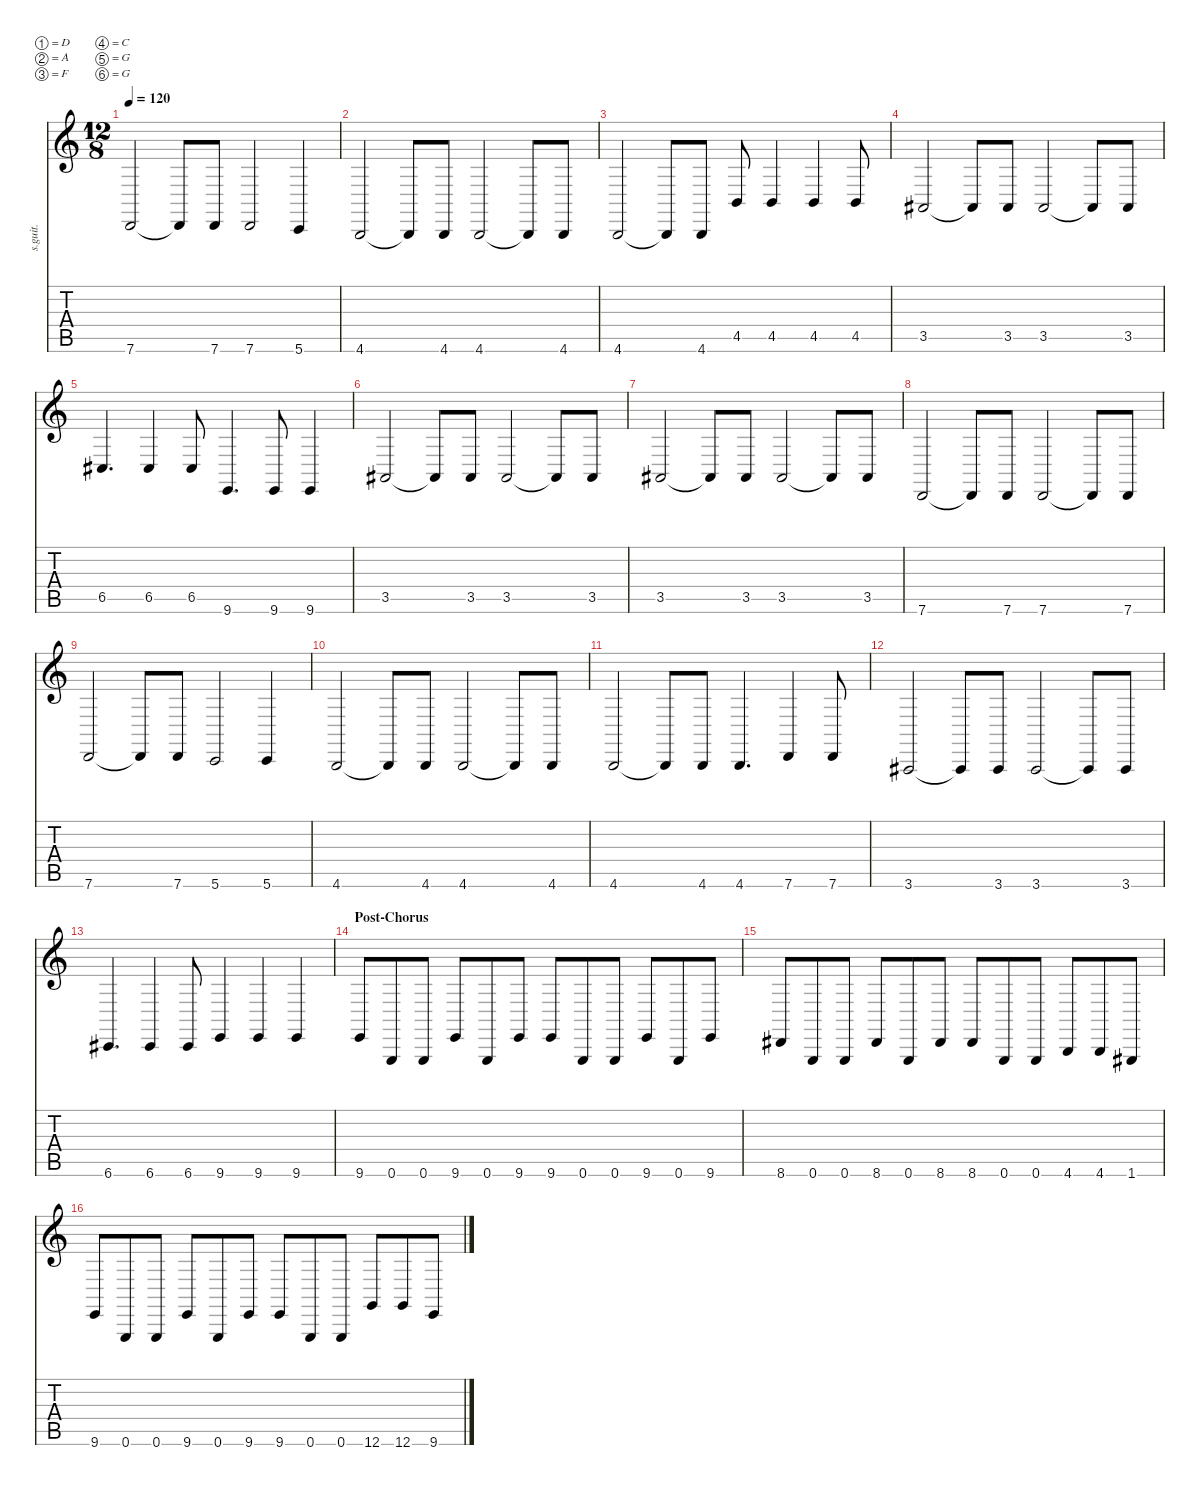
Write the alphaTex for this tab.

\defaultSystemsLayout 4
\hideDynamics
\bracketExtendMode nobrackets
\track ("Bass" "s.guit.") {instrument electricbasspick}
\staff {score tabs}
\tuning (D3 A2 F2 C2 G1 G0)
\ts (12 8)
\tempo 120
\clef g2
\ks c
7.6.2{lyrics (0 "") lyrics (1 "") lyrics (2 "") lyrics (3 "") lyrics (4 "") dy f} 7.6{t}.8{lyrics (0 "") lyrics (1 "") lyrics (2 "") lyrics (3 "") lyrics (4 "")} 7.6.8{lyrics (0 "") lyrics (1 "") lyrics (2 "") lyrics (3 "") lyrics (4 "")} 7.6.2{lyrics (0 "") lyrics (1 "") lyrics (2 "") lyrics (3 "") lyrics (4 "")} 5.6.4{lyrics (0 "") lyrics (1 "") lyrics (2 "") lyrics (3 "") lyrics (4 "")} |
4.6.2{lyrics (0 "") lyrics (1 "") lyrics (2 "") lyrics (3 "") lyrics (4 "")} 4.6{t}.8{lyrics (0 "") lyrics (1 "") lyrics (2 "") lyrics (3 "") lyrics (4 "")} 4.6.8{lyrics (0 "") lyrics (1 "") lyrics (2 "") lyrics (3 "") lyrics (4 "")} 4.6.2{lyrics (0 "") lyrics (1 "") lyrics (2 "") lyrics (3 "") lyrics (4 "")} 4.6{t}.8{lyrics (0 "") lyrics (1 "") lyrics (2 "") lyrics (3 "") lyrics (4 "")} 4.6.8{lyrics (0 "") lyrics (1 "") lyrics (2 "") lyrics (3 "") lyrics (4 "")} |
4.6.2{lyrics (0 "") lyrics (1 "") lyrics (2 "") lyrics (3 "") lyrics (4 "")} 4.6{t}.8{lyrics (0 "") lyrics (1 "") lyrics (2 "") lyrics (3 "") lyrics (4 "")} 4.6.8{lyrics (0 "") lyrics (1 "") lyrics (2 "") lyrics (3 "") lyrics (4 "")} 4.5.8{lyrics (0 "") lyrics (1 "") lyrics (2 "") lyrics (3 "") lyrics (4 "")} 4.5.4{lyrics (0 "") lyrics (1 "") lyrics (2 "") lyrics (3 "") lyrics (4 "")} 4.5.4{lyrics (0 "") lyrics (1 "") lyrics (2 "") lyrics (3 "") lyrics (4 "")} 4.5.8{lyrics (0 "") lyrics (1 "") lyrics (2 "") lyrics (3 "") lyrics (4 "")} |
3.5{acc #}.2{lyrics (0 "") lyrics (1 "") lyrics (2 "") lyrics (3 "") lyrics (4 "")} 3.5{t acc #}.8{lyrics (0 "") lyrics (1 "") lyrics (2 "") lyrics (3 "") lyrics (4 "")} 3.5{acc #}.8{lyrics (0 "") lyrics (1 "") lyrics (2 "") lyrics (3 "") lyrics (4 "")} 3.5{acc #}.2{lyrics (0 "") lyrics (1 "") lyrics (2 "") lyrics (3 "") lyrics (4 "")} 3.5{t acc #}.8{lyrics (0 "") lyrics (1 "") lyrics (2 "") lyrics (3 "") lyrics (4 "")} 3.5{acc #}.8{lyrics (0 "") lyrics (1 "") lyrics (2 "") lyrics (3 "") lyrics (4 "")} |
6.5{acc #}.4{d lyrics (0 "") lyrics (1 "") lyrics (2 "") lyrics (3 "") lyrics (4 "")} 6.5{acc #}.4{lyrics (0 "") lyrics (1 "") lyrics (2 "") lyrics (3 "") lyrics (4 "")} 6.5{acc #}.8{lyrics (0 "") lyrics (1 "") lyrics (2 "") lyrics (3 "") lyrics (4 "")} 9.6.4{d lyrics (0 "") lyrics (1 "") lyrics (2 "") lyrics (3 "") lyrics (4 "")} 9.6.8{lyrics (0 "") lyrics (1 "") lyrics (2 "") lyrics (3 "") lyrics (4 "")} 9.6.4{lyrics (0 "") lyrics (1 "") lyrics (2 "") lyrics (3 "") lyrics (4 "")} |
3.5{acc #}.2{lyrics (0 "") lyrics (1 "") lyrics (2 "") lyrics (3 "") lyrics (4 "")} 3.5{t acc #}.8{lyrics (0 "") lyrics (1 "") lyrics (2 "") lyrics (3 "") lyrics (4 "")} 3.5{acc #}.8{lyrics (0 "") lyrics (1 "") lyrics (2 "") lyrics (3 "") lyrics (4 "")} 3.5{acc #}.2{lyrics (0 "") lyrics (1 "") lyrics (2 "") lyrics (3 "") lyrics (4 "")} 3.5{t acc #}.8{lyrics (0 "") lyrics (1 "") lyrics (2 "") lyrics (3 "") lyrics (4 "")} 3.5{acc #}.8{lyrics (0 "") lyrics (1 "") lyrics (2 "") lyrics (3 "") lyrics (4 "")} |
3.5{acc #}.2{lyrics (0 "") lyrics (1 "") lyrics (2 "") lyrics (3 "") lyrics (4 "")} 3.5{t acc #}.8{lyrics (0 "") lyrics (1 "") lyrics (2 "") lyrics (3 "") lyrics (4 "")} 3.5{acc #}.8{lyrics (0 "") lyrics (1 "") lyrics (2 "") lyrics (3 "") lyrics (4 "")} 3.5{acc #}.2{lyrics (0 "") lyrics (1 "") lyrics (2 "") lyrics (3 "") lyrics (4 "")} 3.5{t acc #}.8{lyrics (0 "") lyrics (1 "") lyrics (2 "") lyrics (3 "") lyrics (4 "")} 3.5{acc #}.8{lyrics (0 "") lyrics (1 "") lyrics (2 "") lyrics (3 "") lyrics (4 "")} |
7.6.2{lyrics (0 "") lyrics (1 "") lyrics (2 "") lyrics (3 "") lyrics (4 "")} 7.6{t}.8{lyrics (0 "") lyrics (1 "") lyrics (2 "") lyrics (3 "") lyrics (4 "")} 7.6.8{lyrics (0 "") lyrics (1 "") lyrics (2 "") lyrics (3 "") lyrics (4 "")} 7.6.2{lyrics (0 "") lyrics (1 "") lyrics (2 "") lyrics (3 "") lyrics (4 "")} 7.6{t}.8{lyrics (0 "") lyrics (1 "") lyrics (2 "") lyrics (3 "") lyrics (4 "")} 7.6.8{lyrics (0 "") lyrics (1 "") lyrics (2 "") lyrics (3 "") lyrics (4 "")} |
7.6.2{lyrics (0 "") lyrics (1 "") lyrics (2 "") lyrics (3 "") lyrics (4 "")} 7.6{t}.8{lyrics (0 "") lyrics (1 "") lyrics (2 "") lyrics (3 "") lyrics (4 "")} 7.6.8{lyrics (0 "") lyrics (1 "") lyrics (2 "") lyrics (3 "") lyrics (4 "")} 5.6.2{lyrics (0 "") lyrics (1 "") lyrics (2 "") lyrics (3 "") lyrics (4 "")} 5.6.4{lyrics (0 "") lyrics (1 "") lyrics (2 "") lyrics (3 "") lyrics (4 "")} |
4.6.2{lyrics (0 "") lyrics (1 "") lyrics (2 "") lyrics (3 "") lyrics (4 "")} 4.6{t}.8{lyrics (0 "") lyrics (1 "") lyrics (2 "") lyrics (3 "") lyrics (4 "")} 4.6.8{lyrics (0 "") lyrics (1 "") lyrics (2 "") lyrics (3 "") lyrics (4 "")} 4.6.2{lyrics (0 "") lyrics (1 "") lyrics (2 "") lyrics (3 "") lyrics (4 "")} 4.6{t}.8{lyrics (0 "") lyrics (1 "") lyrics (2 "") lyrics (3 "") lyrics (4 "")} 4.6.8{lyrics (0 "") lyrics (1 "") lyrics (2 "") lyrics (3 "") lyrics (4 "")} |
4.6.2{lyrics (0 "") lyrics (1 "") lyrics (2 "") lyrics (3 "") lyrics (4 "")} 4.6{t}.8{lyrics (0 "") lyrics (1 "") lyrics (2 "") lyrics (3 "") lyrics (4 "")} 4.6.8{lyrics (0 "") lyrics (1 "") lyrics (2 "") lyrics (3 "") lyrics (4 "")} 4.6.4{d lyrics (0 "") lyrics (1 "") lyrics (2 "") lyrics (3 "") lyrics (4 "")} 7.6.4{lyrics (0 "") lyrics (1 "") lyrics (2 "") lyrics (3 "") lyrics (4 "")} 7.6.8{lyrics (0 "") lyrics (1 "") lyrics (2 "") lyrics (3 "") lyrics (4 "")} |
3.6{acc #}.2{lyrics (0 "") lyrics (1 "") lyrics (2 "") lyrics (3 "") lyrics (4 "")} 3.6{t acc #}.8{lyrics (0 "") lyrics (1 "") lyrics (2 "") lyrics (3 "") lyrics (4 "")} 3.6{acc #}.8{lyrics (0 "") lyrics (1 "") lyrics (2 "") lyrics (3 "") lyrics (4 "")} 3.6{acc #}.2{lyrics (0 "") lyrics (1 "") lyrics (2 "") lyrics (3 "") lyrics (4 "")} 3.6{t acc #}.8{lyrics (0 "") lyrics (1 "") lyrics (2 "") lyrics (3 "") lyrics (4 "")} 3.6{acc #}.8{lyrics (0 "") lyrics (1 "") lyrics (2 "") lyrics (3 "") lyrics (4 "")} |
6.6{acc #}.4{d lyrics (0 "") lyrics (1 "") lyrics (2 "") lyrics (3 "") lyrics (4 "")} 6.6{acc #}.4{lyrics (0 "") lyrics (1 "") lyrics (2 "") lyrics (3 "") lyrics (4 "")} 6.6{acc #}.8{lyrics (0 "") lyrics (1 "") lyrics (2 "") lyrics (3 "") lyrics (4 "")} 9.6.4{lyrics (0 "") lyrics (1 "") lyrics (2 "") lyrics (3 "") lyrics (4 "")} 9.6.4{lyrics (0 "") lyrics (1 "") lyrics (2 "") lyrics (3 "") lyrics (4 "")} 9.6.4{lyrics (0 "") lyrics (1 "") lyrics (2 "") lyrics (3 "") lyrics (4 "")} |
\section ("" "Post-Chorus")
9.6.8{lyrics (0 "") lyrics (1 "") lyrics (2 "") lyrics (3 "") lyrics (4 "")} 0.6.8{lyrics (0 "") lyrics (1 "") lyrics (2 "") lyrics (3 "") lyrics (4 "")} 0.6.8{lyrics (0 "") lyrics (1 "") lyrics (2 "") lyrics (3 "") lyrics (4 "")} 9.6.8{lyrics (0 "") lyrics (1 "") lyrics (2 "") lyrics (3 "") lyrics (4 "")} 0.6.8{lyrics (0 "") lyrics (1 "") lyrics (2 "") lyrics (3 "") lyrics (4 "")} 9.6.8{lyrics (0 "") lyrics (1 "") lyrics (2 "") lyrics (3 "") lyrics (4 "")} 9.6.8{lyrics (0 "") lyrics (1 "") lyrics (2 "") lyrics (3 "") lyrics (4 "")} 0.6.8{lyrics (0 "") lyrics (1 "") lyrics (2 "") lyrics (3 "") lyrics (4 "")} 0.6.8{lyrics (0 "") lyrics (1 "") lyrics (2 "") lyrics (3 "") lyrics (4 "")} 9.6.8{lyrics (0 "") lyrics (1 "") lyrics (2 "") lyrics (3 "") lyrics (4 "")} 0.6.8{lyrics (0 "") lyrics (1 "") lyrics (2 "") lyrics (3 "") lyrics (4 "")} 9.6.8{lyrics (0 "") lyrics (1 "") lyrics (2 "") lyrics (3 "") lyrics (4 "")} |
8.6{acc #}.8{lyrics (0 "") lyrics (1 "") lyrics (2 "") lyrics (3 "") lyrics (4 "")} 0.6.8{lyrics (0 "") lyrics (1 "") lyrics (2 "") lyrics (3 "") lyrics (4 "")} 0.6.8{lyrics (0 "") lyrics (1 "") lyrics (2 "") lyrics (3 "") lyrics (4 "")} 8.6{acc #}.8{lyrics (0 "") lyrics (1 "") lyrics (2 "") lyrics (3 "") lyrics (4 "")} 0.6.8{lyrics (0 "") lyrics (1 "") lyrics (2 "") lyrics (3 "") lyrics (4 "")} 8.6{acc #}.8{lyrics (0 "") lyrics (1 "") lyrics (2 "") lyrics (3 "") lyrics (4 "")} 8.6{acc #}.8{lyrics (0 "") lyrics (1 "") lyrics (2 "") lyrics (3 "") lyrics (4 "")} 0.6.8{lyrics (0 "") lyrics (1 "") lyrics (2 "") lyrics (3 "") lyrics (4 "")} 0.6.8{lyrics (0 "") lyrics (1 "") lyrics (2 "") lyrics (3 "") lyrics (4 "")} 4.6.8{lyrics (0 "") lyrics (1 "") lyrics (2 "") lyrics (3 "") lyrics (4 "")} 4.6.8{lyrics (0 "") lyrics (1 "") lyrics (2 "") lyrics (3 "") lyrics (4 "")} 1.6{acc #}.8{lyrics (0 "") lyrics (1 "") lyrics (2 "") lyrics (3 "") lyrics (4 "")} |
9.6.8{lyrics (0 "") lyrics (1 "") lyrics (2 "") lyrics (3 "") lyrics (4 "")} 0.6.8{lyrics (0 "") lyrics (1 "") lyrics (2 "") lyrics (3 "") lyrics (4 "")} 0.6.8{lyrics (0 "") lyrics (1 "") lyrics (2 "") lyrics (3 "") lyrics (4 "")} 9.6.8{lyrics (0 "") lyrics (1 "") lyrics (2 "") lyrics (3 "") lyrics (4 "")} 0.6.8{lyrics (0 "") lyrics (1 "") lyrics (2 "") lyrics (3 "") lyrics (4 "")} 9.6.8{lyrics (0 "") lyrics (1 "") lyrics (2 "") lyrics (3 "") lyrics (4 "")} 9.6.8{lyrics (0 "") lyrics (1 "") lyrics (2 "") lyrics (3 "") lyrics (4 "")} 0.6.8{lyrics (0 "") lyrics (1 "") lyrics (2 "") lyrics (3 "") lyrics (4 "")} 0.6.8{lyrics (0 "") lyrics (1 "") lyrics (2 "") lyrics (3 "") lyrics (4 "")} 12.6.8{lyrics (0 "") lyrics (1 "") lyrics (2 "") lyrics (3 "") lyrics (4 "")} 12.6.8{lyrics (0 "") lyrics (1 "") lyrics (2 "") lyrics (3 "") lyrics (4 "")} 9.6.8{lyrics (0 "") lyrics (1 "") lyrics (2 "") lyrics (3 "") lyrics (4 "")}
